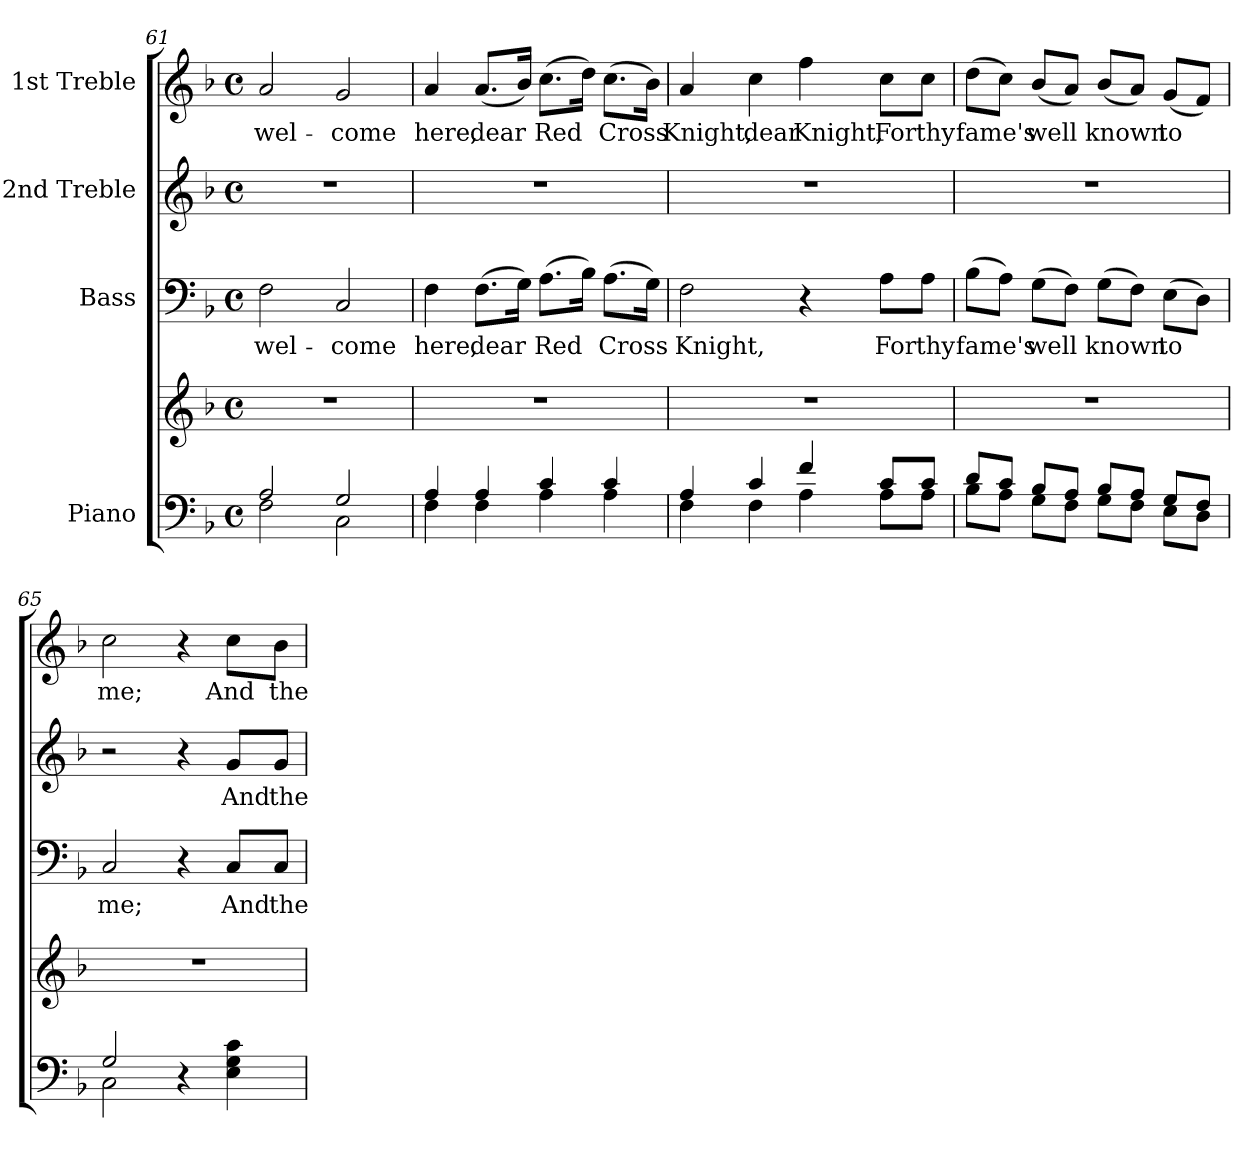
**kern	**kern	**kern	**text	**kern	**text	**kern	**text
*part4	*part4	*part3	*part3	*part2	*part2	*part1	*part1
*staff5	*staff4	*staff3	*staff3	*staff2	*staff2	*staff1	*staff1
*I"Piano	*	*I"Bass	*	*I"2nd Treble	*	*I"1st Treble	*
*clefF4	*clefG2	*clefF4	*	*clefG2	*	*clefG2	*
*k[b-]	*k[b-]	*k[b-]	*	*k[b-]	*	*k[b-]	*
*F:	*F:	*F:	*	*F:	*	*F:	*
*M4/4	*M4/4	*M4/4	*	*M4/4	*	*M4/4	*
*met(c)	*met(c)	*met(c)	*	*met(c)	*	*met(c)	*
=61	=61	=61	=61	=61	=61	=61	=61
*^	*	*	*	*	*	*	*
!	!	!	!	!LO:LY:b:color=#000000	!	!	!	!
!	!	!	!	!	!	!	!	!LO:LY:b:color=#000000
2Ai/	2Fi\	1r	2Fi\	wel-	1r	.	2ai/	wel-
!	!	!	!	!LO:LY:b:color=#000000	!	!	!	!
!	!	!	!	!	!	!	!	!LO:LY:b:color=#000000
2Gi/	2Ci\	.	2Ci/	-come	.	.	2gi/	-come
!!LO:PB:g=z
=62	=62	=62	=62	=62	=62	=62	=62	=62
!	!	!	!	!LO:LY:b:color=#000000	!	!	!	!
!	!	!	!	!	!	!	!	!LO:LY:b:color=#000000
4Ai/	4Fi\	1r	4Fi\	here,	1r	.	4ai/	here,
!	!	!	!	!LO:LY:b:color=#000000	!	!	!	!
!	!	!	!	!	!	!	!	!LO:LY:b:color=#000000
4Ai/	4Fi\	.	(8.Fi\L	dear	.	.	(8.ai/L	dear
.	.	.	16Gi\Jk)	.	.	.	16b-i/Jk)	.
!	!	!	!	!LO:LY:b:color=#000000	!	!	!	!
!	!	!	!	!	!	!	!	!LO:LY:b:color=#000000
4ci/	4Ai\	.	(8.Ai\L	Red	.	.	(8.cci\L	Red
.	.	.	16B-i\Jk)	.	.	.	16ddi\Jk)	.
!	!	!	!	!LO:LY:b:color=#000000	!	!	!	!
!	!	!	!	!	!	!	!	!LO:LY:b:color=#000000
4ci/	4Ai\	.	(8.Ai\L	Cross	.	.	(8.cci\L	Cross
.	.	.	16Gi\Jk)	.	.	.	16b-i\Jk)	.
=63	=63	=63	=63	=63	=63	=63	=63	=63
!	!	!	!	!LO:LY:b:color=#000000	!	!	!	!
!	!	!	!	!	!	!	!	!LO:LY:b:color=#000000
4Ai/	4Fi\	1r	2Fi\	Knight,	1r	.	4ai/	Knight,
!	!	!	!	!	!	!	!	!LO:LY:b:color=#000000
4ci/	4Fi\	.	.	.	.	.	4cci\	dear
!	!	!	!	!	!	!	!	!LO:LY:b:color=#000000
4fi/	4Ai\	.	4r	.	.	.	4ffi\	Knight,
!	!	!	!	!LO:LY:b:color=#000000	!	!	!	!
!	!	!	!	!	!	!	!	!LO:LY:b:color=#000000
8ci/L	8Ai\L	.	8Ai\L	For	.	.	8cci\L	For
!	!	!	!	!LO:LY:b:color=#000000	!	!	!	!
!	!	!	!	!	!	!	!	!LO:LY:b:color=#000000
8ci/J	8Ai\J	.	8Ai\J	thy	.	.	8cci\J	thy
=64	=64	=64	=64	=64	=64	=64	=64	=64
!	!	!	!	!LO:LY:b:color=#000000	!	!	!	!
!	!	!	!	!	!	!	!	!LO:LY:b:color=#000000
8di/L	8B-i\L	1r	(8B-i\L	fame's	1r	.	(8ddi\L	fame's
8ci/J	8Ai\J	.	8Ai\J)	.	.	.	8cci\J)	.
!	!	!	!	!LO:LY:b:color=#000000	!	!	!	!
!	!	!	!	!	!	!	!	!LO:LY:b:color=#000000
8B-i/L	8Gi\L	.	(8Gi\L	well	.	.	(8b-i/L	well
8Ai/J	8Fi\J	.	8Fi\J)	.	.	.	8ai/J)	.
!	!	!	!	!LO:LY:b:color=#000000	!	!	!	!
!	!	!	!	!	!	!	!	!LO:LY:b:color=#000000
8B-i/L	8Gi\L	.	(8Gi\L	known	.	.	(8b-i/L	known
8Ai/J	8Fi\J	.	8Fi\J)	.	.	.	8ai/J)	.
!	!	!	!	!LO:LY:b:color=#000000	!	!	!	!
!	!	!	!	!	!	!	!	!LO:LY:b:color=#000000
8Gi/L	8Ei\L	.	(8Ei\L	to	.	.	(8gi/L	to
8Fi/J	8Di\J	.	8Di\J)	.	.	.	8fi/J)	.
=65	=65	=65	=65	=65	=65	=65	=65	=65
!	!	!	!	!LO:LY:b:color=#000000	!	!	!	!
!	!	!	!	!	!	!	!	!LO:LY:b:color=#000000
2Gi/	2Ci\	1r	2Ci/	me;	2r	.	2cci\	me;
2ryy	4r	.	4r	.	4r	.	4r	.
!	!	!	!	!LO:LY:b:color=#000000	!	!	!	!
!	!	!	!	!	!	!LO:LY:b:color=#000000	!	!
!	!	!	!	!	!	!	!	!LO:LY:b:color=#000000
.	4Ei\ 4Gi 4ci	.	8Ci/L	And	8gi/L	And	8cci\L	And
!	!	!	!	!LO:LY:b:color=#000000	!	!	!	!
!	!	!	!	!	!	!LO:LY:b:color=#000000	!	!
!	!	!	!	!	!	!	!	!LO:LY:b:color=#000000
.	.	.	8Ci/J	the	8gi/J	the	8b-i\J	the
*v	*v	*	*	*	*	*	*	*
=	=	=	=	=	=	=	=
*-	*-	*-	*-	*-	*-	*-	*-
